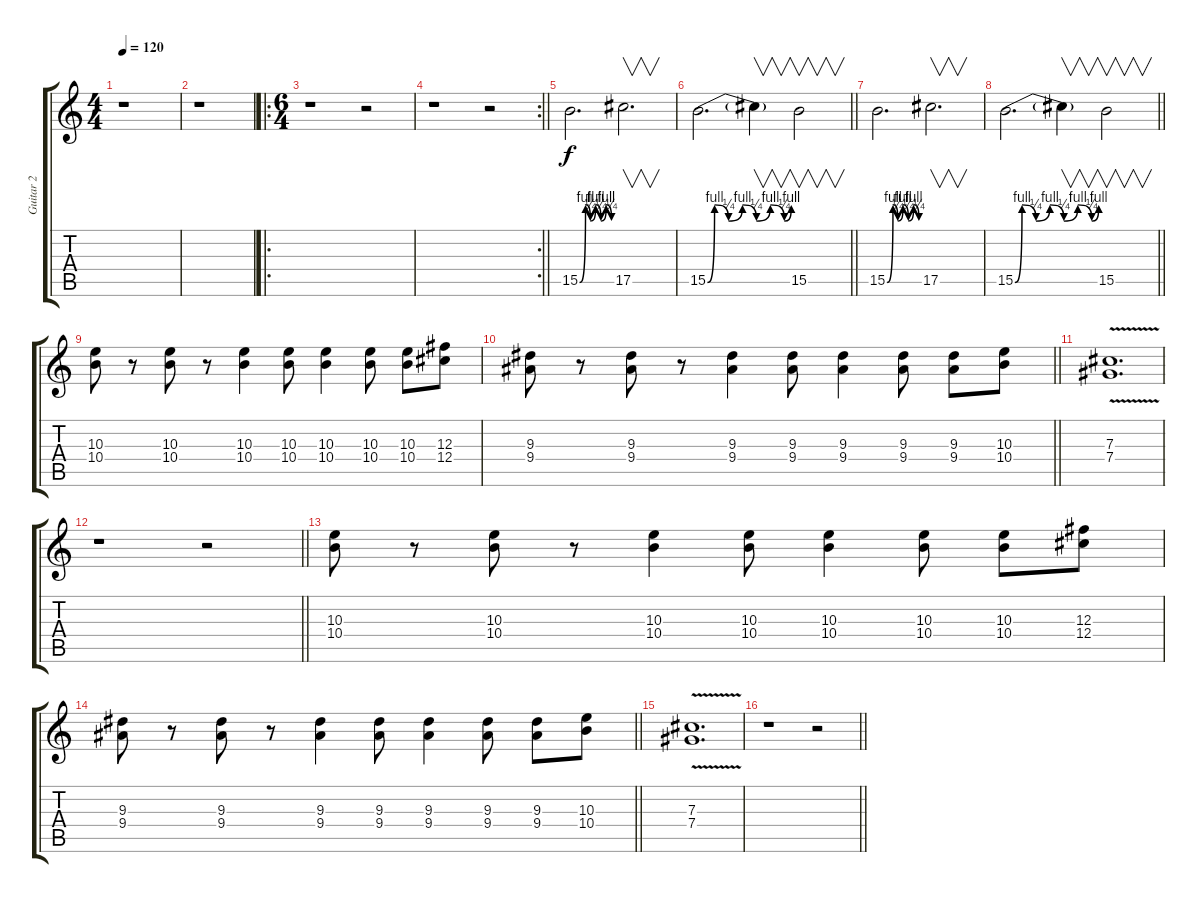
\track ("Guitar 2" "Guitar 2") {instrument acousticguitarnylon}
\staff {score tabs}
\tuning (Eb4 Bb3 Gb3 Db3 Ab2 Db2) {hide}
\ts (4 4)
\tempo 120
\clef g2
\ks c
r.1{dy f} |
r.1 |
\ro
\ts (6 4)
r.1 r.2 |
\rc 2
\barLineRight lightlight
r.1 r.2 |
15.5{be (custom 0 0 11 4 20 1 30 4 40 1 50 4 60 1)}.2{d} 17.5.2{v d} |
\barLineRight lightlight
15.5{be (custom 0 0 5 4 15 1 25 4 35 1 45 4 55 1 60 4)}.2{d} 15.5{t}.4{v} 15.5.2{v} |
15.5{be (custom 0 0 11 4 20 1 30 4 40 1 50 4 60 1)}.2{d} 17.5.2{v d} |
\barLineRight lightlight
15.5{be (custom 0 0 5 4 15 1 25 4 35 1 45 4 55 1 60 4)}.2{d} 15.5{t}.4{v} 15.5.2{v} |
(10.3 10.4).8 r.8 (10.3 10.4).8 r.8 (10.3 10.4).4 (10.3 10.4).8 (10.3 10.4).4 (10.3 10.4).8 (10.3 10.4).8 (12.3 12.4).8 |
\barLineRight lightlight
(9.3 9.4).8 r.8 (9.3 9.4).8 r.8 (9.3 9.4).4 (9.3 9.4).8 (9.3 9.4).4 (9.3 9.4).8 (9.3 9.4).8 (10.3 10.4).8 |
(7.3 7.4{v}).1{d} |
\barLineRight lightlight
r.1 r.2 |
(10.3 10.4).8 r.8 (10.3 10.4).8 r.8 (10.3 10.4).4 (10.3 10.4).8 (10.3 10.4).4 (10.3 10.4).8 (10.3 10.4).8 (12.3 12.4).8 |
\barLineRight lightlight
(9.3 9.4).8 r.8 (9.3 9.4).8 r.8 (9.3 9.4).4 (9.3 9.4).8 (9.3 9.4).4 (9.3 9.4).8 (9.3 9.4).8 (10.3 10.4).8 |
(7.3{v} 7.4).1{d} |
\barLineRight lightlight
r.1 r.2
